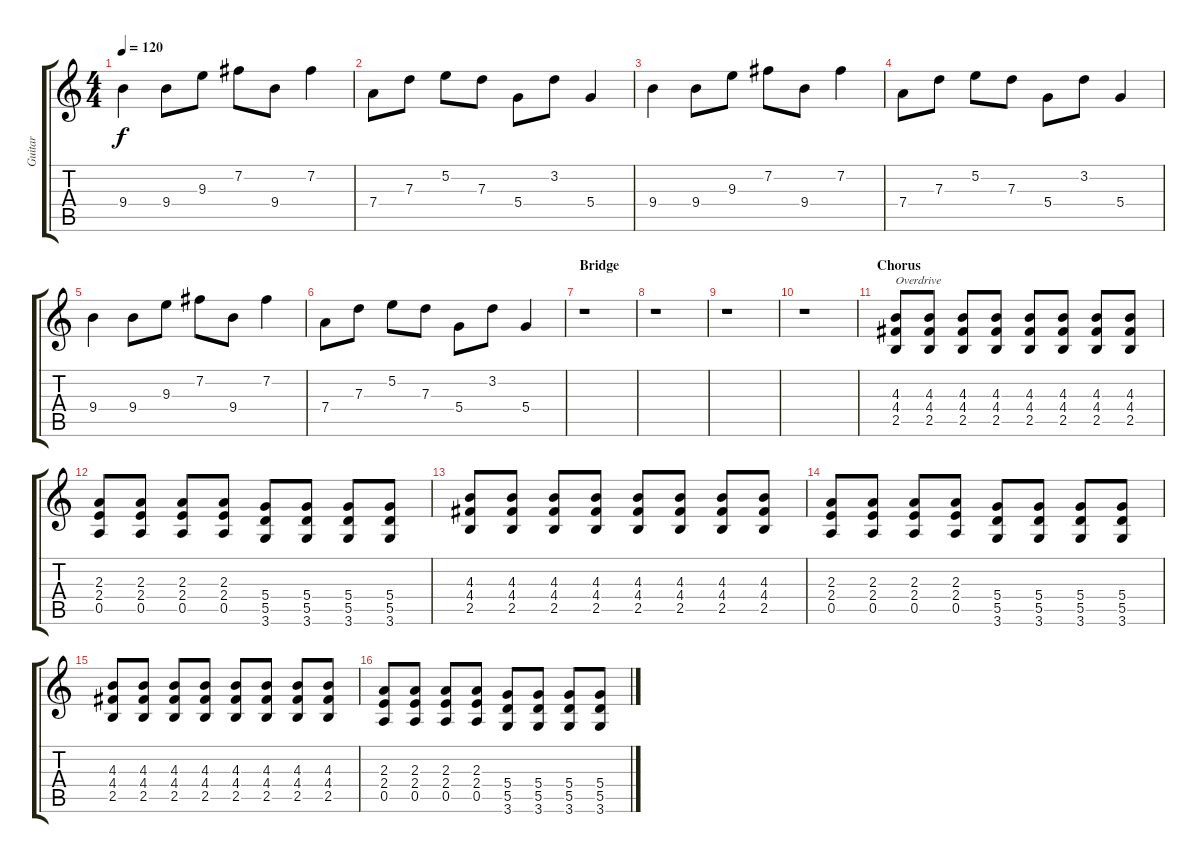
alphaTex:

\track ("Guitar" "Guitar") {instrument acousticguitarsteel}
\staff {score tabs}
\tuning (E4 B3 G3 D3 A2 E2) {hide}
\ts (4 4)
\tempo 120
\clef g2
\ks c
9.4.4{dy f} 9.4.8 9.3.8 7.2.8 9.4.8 7.2.4 |
7.4.8 7.3.8 5.2.8 7.3.8 5.4.8 3.2.8 5.4.4 |
9.4.4 9.4.8 9.3.8 7.2.8 9.4.8 7.2.4 |
7.4.8 7.3.8 5.2.8 7.3.8 5.4.8 3.2.8 5.4.4 |
9.4.4 9.4.8 9.3.8 7.2.8 9.4.8 7.2.4 |
7.4.8 7.3.8 5.2.8 7.3.8 5.4.8 3.2.8 5.4.4 |
\section ("" "Bridge")
r.1 |
r.1 |
r.1 |
r.1 |
\section ("" "Chorus")
(4.3 4.4 2.5).8{txt "Overdrive" instrument overdrivenguitar} (4.3 4.4 2.5).8 (4.3 4.4 2.5).8 (4.3 4.4 2.5).8 (4.3 4.4 2.5).8 (4.3 4.4 2.5).8 (4.3 4.4 2.5).8 (4.3 4.4 2.5).8 |
(2.3 2.4 0.5).8 (2.3 2.4 0.5).8 (2.3 2.4 0.5).8 (2.3 2.4 0.5).8 (5.4 5.5 3.6).8 (5.4 5.5 3.6).8 (5.4 5.5 3.6).8 (5.4 5.5 3.6).8 |
(4.3 4.4 2.5).8 (4.3 4.4 2.5).8 (4.3 4.4 2.5).8 (4.3 4.4 2.5).8 (4.3 4.4 2.5).8 (4.3 4.4 2.5).8 (4.3 4.4 2.5).8 (4.3 4.4 2.5).8 |
(2.3 2.4 0.5).8 (2.3 2.4 0.5).8 (2.3 2.4 0.5).8 (2.3 2.4 0.5).8 (5.4 5.5 3.6).8 (5.4 5.5 3.6).8 (5.4 5.5 3.6).8 (5.4 5.5 3.6).8 |
(4.3 4.4 2.5).8 (4.3 4.4 2.5).8 (4.3 4.4 2.5).8 (4.3 4.4 2.5).8 (4.3 4.4 2.5).8 (4.3 4.4 2.5).8 (4.3 4.4 2.5).8 (4.3 4.4 2.5).8 |
(2.3 2.4 0.5).8 (2.3 2.4 0.5).8 (2.3 2.4 0.5).8 (2.3 2.4 0.5).8 (5.4 5.5 3.6).8 (5.4 5.5 3.6).8 (5.4 5.5 3.6).8 (5.4 5.5 3.6).8
